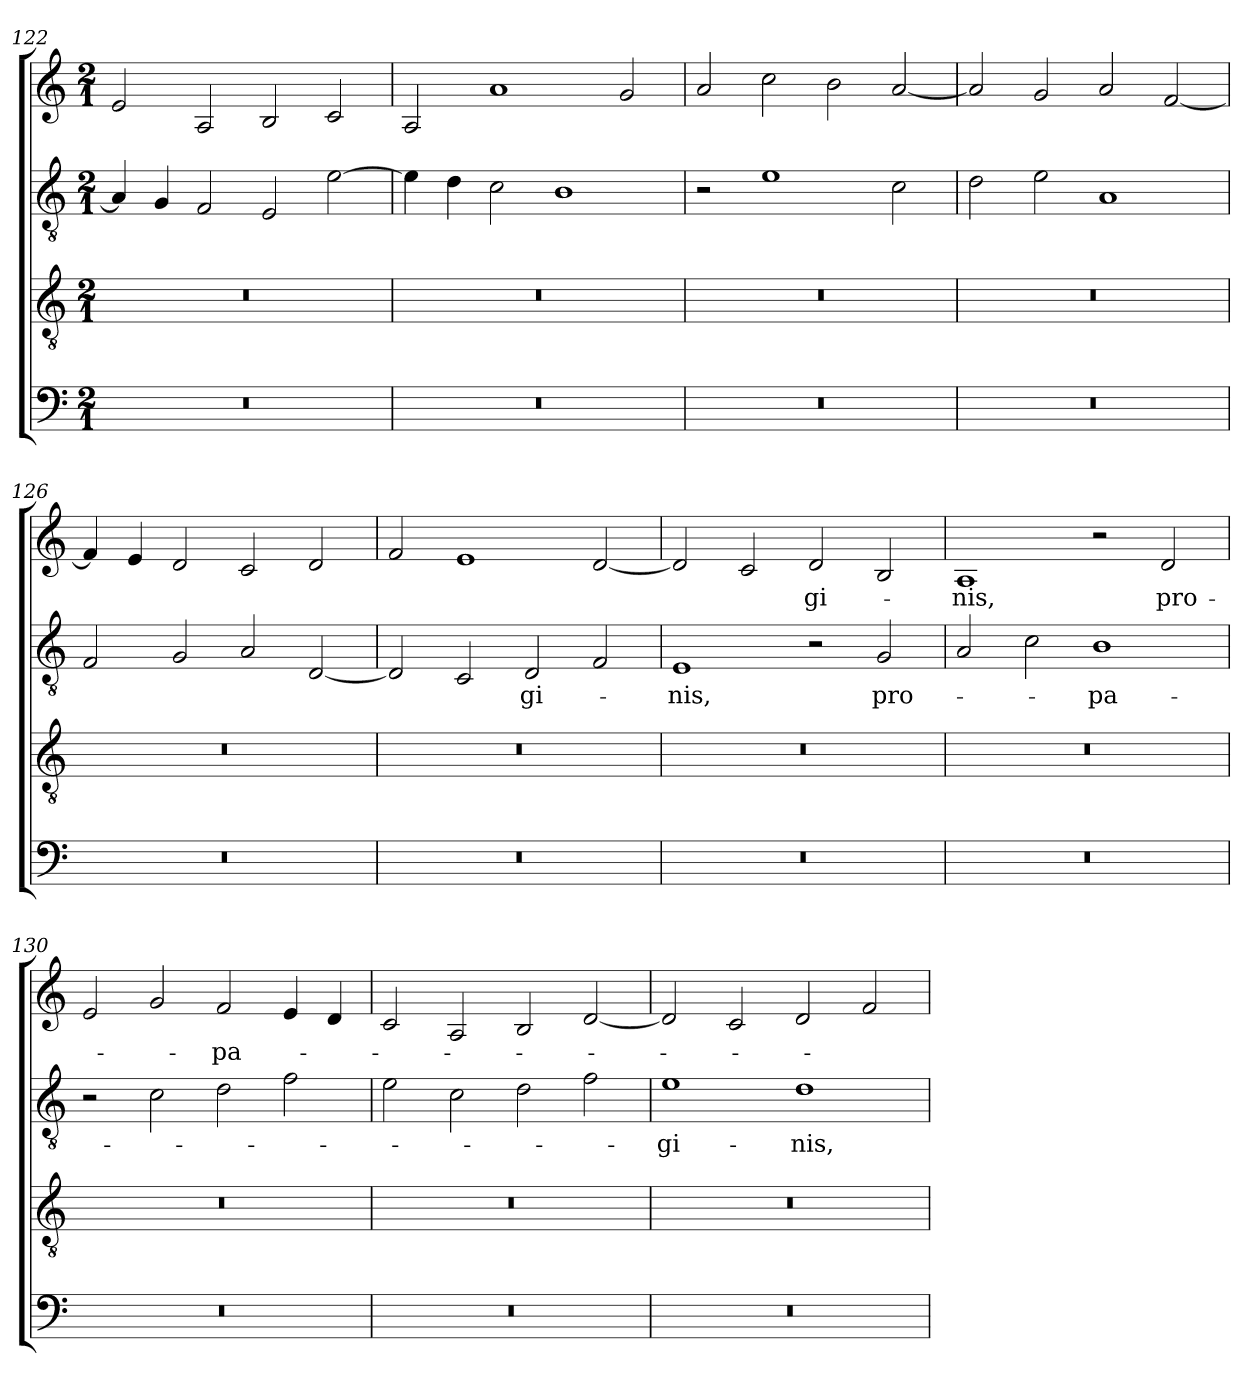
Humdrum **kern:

**kern	**kern	**kern	**text	**kern	**text
*part4	*part3	*part2	*part2	*part1	*part1
*staff4	*staff3	*staff2	*staff2	*staff1	*staff1
*clefF4	*clefGv2	*clefGv2	*	*clefG2	*
*M2/1	*M2/1	*M2/1	*	*M2/1	*
=122	=122	=122	=122	=122	=122
0r	0r	4A/]	.	2e/	.
.	.	4G/	.	.	.
.	.	2F/	.	2A/	.
.	.	2E/	.	2B/	.
.	.	[2e\	.	2c/	.
=123	=123	=123	=123	=123	=123
0r	0r	4e\]	.	2A/	.
.	.	4d\	.	.	.
.	.	2c\	.	1a	.
.	.	1B	.	.	.
.	.	.	.	2g/	.
=124	=124	=124	=124	=124	=124
0r	0r	2r	.	2a/	.
.	.	1e	.	2cc\	.
.	.	.	.	2b\	.
.	.	2c\	.	[2a/	.
=125	=125	=125	=125	=125	=125
0r	0r	2d\	.	2a/]	.
.	.	2e\	.	2g/	.
.	.	1A	.	2a/	.
.	.	.	.	[2f/	.
=126	=126	=126	=126	=126	=126
0r	0r	2F/	.	4f/]	.
.	.	.	.	4e/	.
.	.	2G/	.	2d/	.
.	.	2A/	.	2c/	.
.	.	[2D/	.	2d/	.
!!LO:LB:g=z
=127	=127	=127	=127	=127	=127
0r	0r	2D/]	.	2f/	.
.	.	2C/	.	1e	.
!	!	!	!LO:LY:b	!	!
.	.	2D/	-gi-	.	.
.	.	2F/	.	[2d/	.
=128	=128	=128	=128	=128	=128
!	!	!	!LO:LY:b	!	!
0r	0r	1E	-nis,	2d/]	.
.	.	.	.	2c/	.
!	!	!	!	!	!LO:LY:b
.	.	2r	.	2d/	-gi-
!	!	!	!LO:LY:b	!	!
.	.	2G/	pro-	2B/	.
=129	=129	=129	=129	=129	=129
!	!	!	!	!	!LO:LY:b
0r	0r	2A/	.	1A	-nis,
.	.	2c\	.	.	.
!	!	!	!LO:LY:b	!	!
.	.	1B	-pa-	2r	.
!	!	!	!	!	!LO:LY:b
.	.	.	.	2d/	pro-
=130	=130	=130	=130	=130	=130
0r	0r	2r	.	2e/	.
.	.	2c\	.	2g/	.
!	!	!	!	!	!LO:LY:b
.	.	2d\	.	2f/	-pa-
.	.	2f\	.	4e/	.
.	.	.	.	4d/	.
=131	=131	=131	=131	=131	=131
0r	0r	2e\	.	2c/	.
.	.	2c\	.	2A/	.
.	.	2d\	.	2B/	.
.	.	2f\	.	[2d/	.
!!LO:PB:g=z
=132	=132	=132	=132	=132	=132
!	!	!	!LO:LY:b	!	!
0r	0r	1e	-gi-	2d/]	.
.	.	.	.	2c/	.
!	!	!	!LO:LY:b	!	!
.	.	1d	-nis,	2d/	.
.	.	.	.	2f/	.
=	=	=	=	=	=
*-	*-	*-	*-	*-	*-
